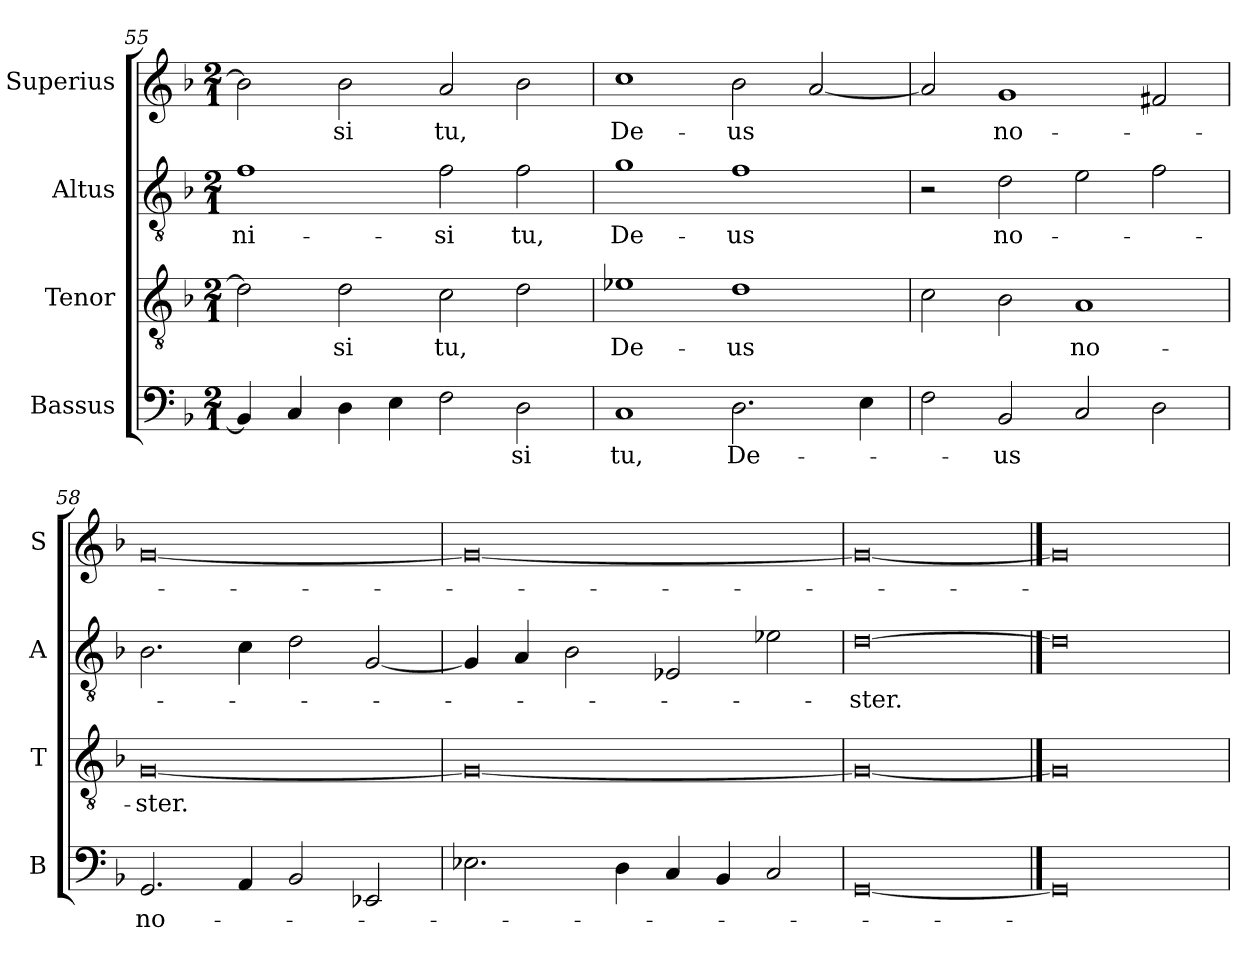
**kern	**text	**kern	**text	**kern	**text	**kern	**text
*part4	*part4	*part3	*part3	*part2	*part2	*part1	*part1
*staff4	*staff4	*staff3	*staff3	*staff2	*staff2	*staff1	*staff1
*I"Bassus	*	*I"Tenor	*	*I"Altus	*	*I"Superius	*
*I'B	*	*I'T	*	*I'A	*	*I'S	*
*clefF4	*	*clefGv2	*	*clefGv2	*	*clefG2	*
*k[b-]	*	*k[b-]	*	*k[b-]	*	*k[b-]	*
*F:	*	*F:	*	*F:	*	*F:	*
*M2/1	*	*M2/1	*	*M2/1	*	*M2/1	*
=55	=55	=55	=55	=55	=55	=55	=55
4BB-]	.	2d]	.	1f	ni-	2b-]	.
4C	.	.	.	.	.	.	.
4D	.	2d	-si	.	.	2b-	-si
4E	.	.	.	.	.	.	.
2F	.	2c	tu,	2f	-si	2a	tu,
2D	-si	2d	.	2f	tu,	2b-	.
=56	=56	=56	=56	=56	=56	=56	=56
1C	tu,	1e-X	De-	1g	De-	1cc	De-
2.D	De-	1d	-us	1f	-us	2b-	-us
.	.	.	.	.	.	[2a	.
4E	.	.	.	.	.	.	.
=57	=57	=57	=57	=57	=57	=57	=57
2F	.	2c	.	2r	.	2a]	.
2BB-	-us	2B-	.	2d	no-	1g	no-
2C	.	1A	no-	2e	.	.	.
2D	.	.	.	2f	.	2f#X	.
=58	=58	=58	=58	=58	=58	=58	=58
2.GG	no-	[0G	-ster.	2.B-	.	[0g	.
4AA	.	.	.	4c	.	.	.
2BB-	.	.	.	2d	.	.	.
2EE-X	.	.	.	[2G	.	.	.
=59	=59	=59	=59	=59	=59	=59	=59
2.E-X	.	0G_	.	4G]	.	0g_	.
.	.	.	.	4A	.	.	.
.	.	.	.	2B-	.	.	.
4D	.	.	.	.	.	.	.
4C	.	.	.	2E-X	.	.	.
4BB-	.	.	.	.	.	.	.
2C	.	.	.	2e-X	.	.	.
=60	=60	=60	=60	=60	=60	=60	=60
[0GG	.	0G_	.	[0d	-ster.	0g_	.
==61	==61	==61	==61	==61	==61	==61	==61
0GG]	.	0G]	.	0d]	.	0g]	.
=	=	=	=	=	=	=	=
*-	*-	*-	*-	*-	*-	*-	*-
